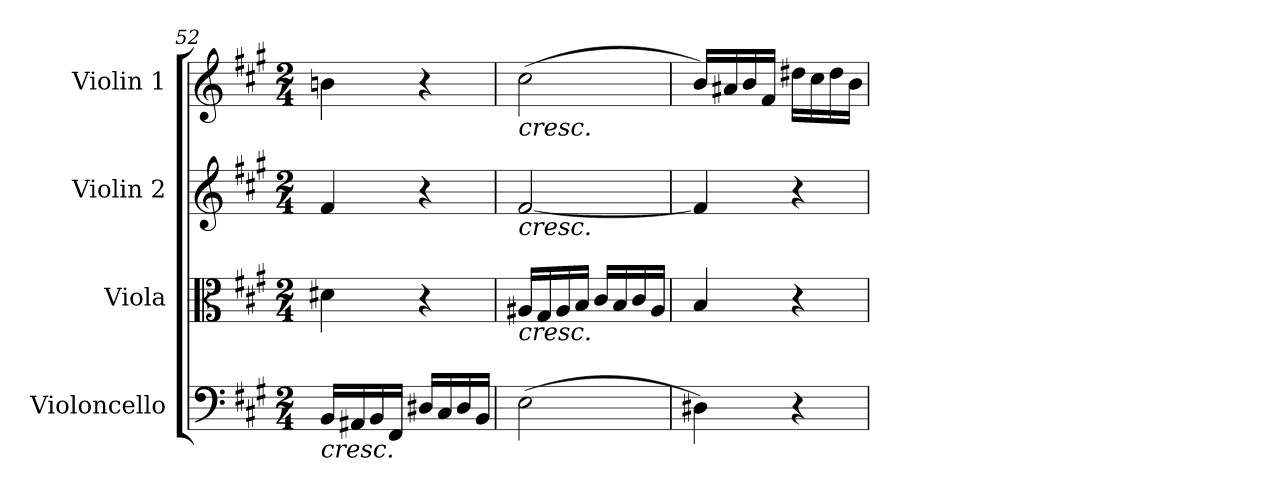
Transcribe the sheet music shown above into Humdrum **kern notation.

**kern	**kern	**kern	**kern
*part4	*part3	*part2	*part1
*staff4	*staff3	*staff2	*staff1
*I"Violoncello	*I"Viola	*I"Violin 2	*I"Violin 1
*I'Vc	*I'Vla	*I'Vln	*I'Vln
*clefF4	*clefC3	*clefG2	*clefG2
*k[f#c#g#]	*k[f#c#g#]	*k[f#c#g#]	*k[f#c#g#]
*M2/4	*M2/4	*M2/4	*M2/4
=52	=52	=52	=52
!LO:TX:b:i:t=cresc.	!	!	!
16BB/LL	4d#X\	4f#/	4bn\
16AA#X/	.	.	.
16BB/	.	.	.
16FF#/JJ	.	.	.
16D#X/LL	4r	4r	4r
16C#/	.	.	.
16D#/	.	.	.
16BB/JJ	.	.	.
!!LO:LB:g=z
=53	=53	=53	=53
!	!	!	!LO:TX:b:i:t=cresc.
!	!	!LO:TX:b:i:t=cresc.	!
!	!LO:TX:b:i:t=cresc.	!	!
(2E\	16A#X/LL	[2f#/	(2cc#\
.	16G#/	.	.
.	16A#/	.	.
.	16B/JJ	.	.
.	16c#/LL	.	.
.	16B/	.	.
.	16c#/	.	.
.	16A#/JJ	.	.
!!LO:LB:g=z
=54	=54	=54	=54
4D#X\)	4B/	4f#/]	16b/LL)
.	.	.	16a#X/
.	.	.	16b/
.	.	.	16f#/JJ
4r	4r	4r	16dd#X\LL
.	.	.	16cc#\
.	.	.	16dd#\
.	.	.	16b\JJ
=	=	=	=
*-	*-	*-	*-
